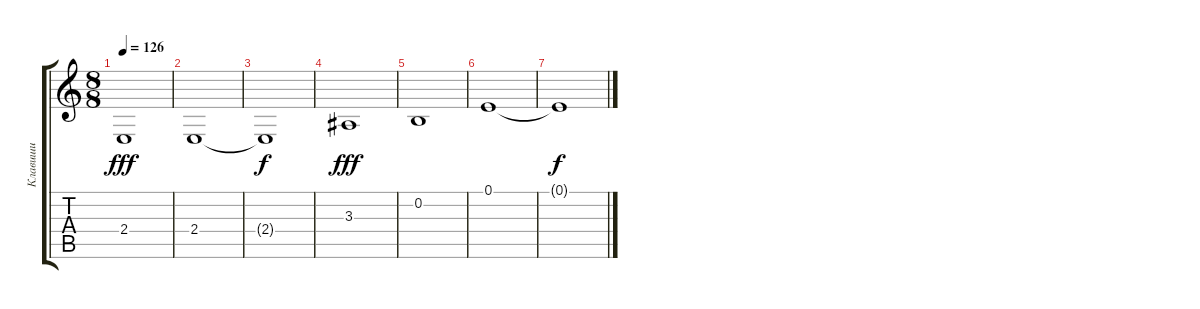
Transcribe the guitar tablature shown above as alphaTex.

\track ("Клавиши" "Клавиши") {instrument stringensemble1}
\staff {score tabs}
\tuning (E4 B3 G3 D3 A2 E2) {hide}
\ts (8 8)
\tempo 126
\clef g2
\ks c
2.4.1{dy fff} |
2.4.1 |
2.4{t}.1{dy f} |
3.3.1{dy fff} |
0.2.1 |
0.1.1 |
0.1{t}.1{dy f}
